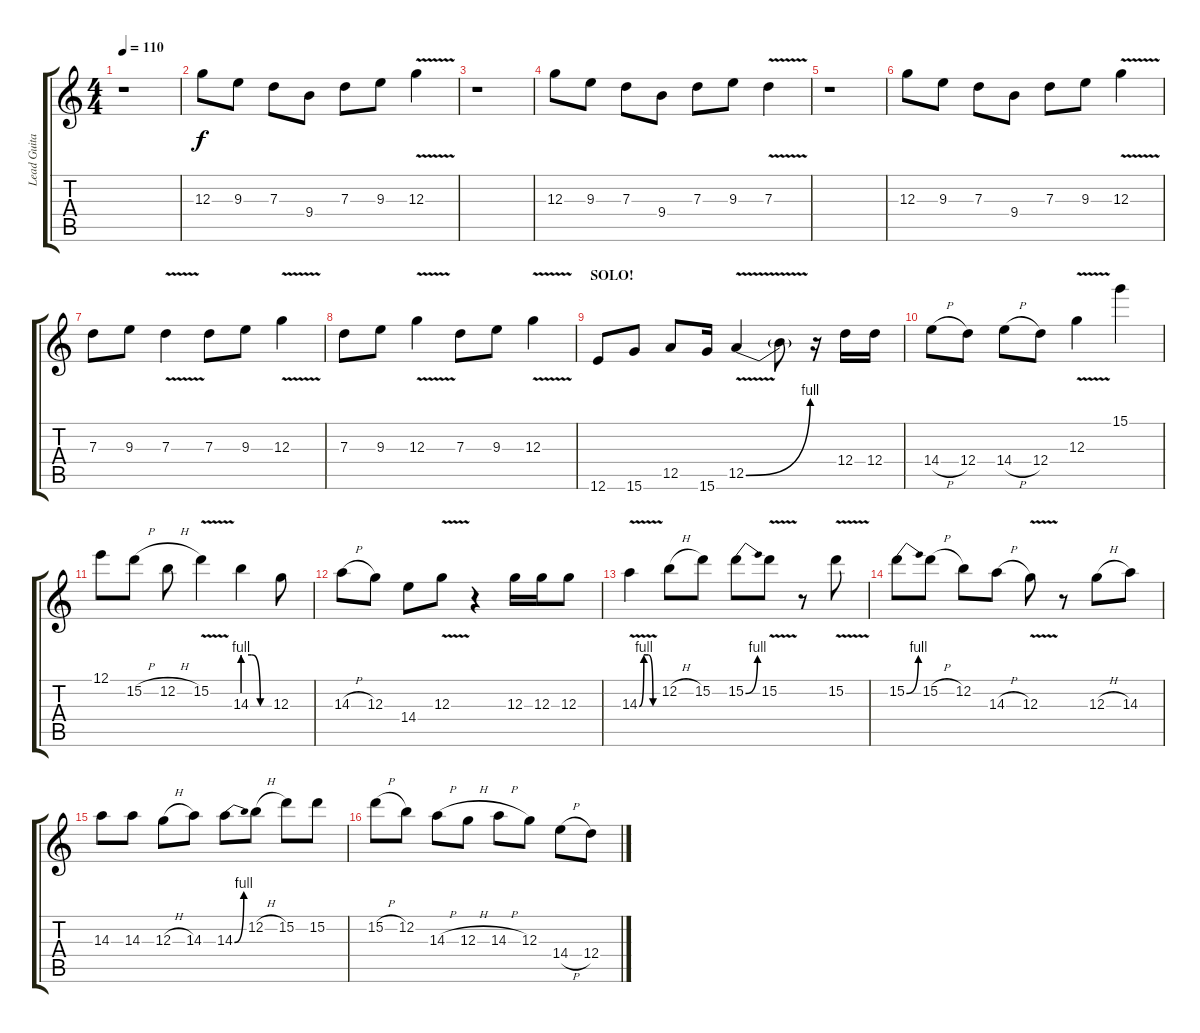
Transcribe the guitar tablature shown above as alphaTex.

\track ("Lead Guitar" "Lead Guita") {instrument distortionguitar}
\staff {score tabs}
\tuning (E4 B3 G3 D3 A2 E2) {hide}
\ts (4 4)
\tempo 110
\clef g2
\ks c
r.1{dy f} |
12.3.8 9.3.8 7.3.8 9.4.8 7.3.8 9.3.8 12.3{v}.4 |
r.1 |
12.3.8 9.3.8 7.3.8 9.4.8 7.3.8 9.3.8 7.3{v}.4 |
r.1 |
12.3.8 9.3.8 7.3.8 9.4.8 7.3.8 9.3.8 12.3{v}.4 |
7.3.8 9.3.8 7.3{v}.4 7.3.8 9.3.8 12.3{v}.4 |
7.3.8 9.3.8 12.3{v}.4 7.3.8 9.3.8 12.3{v}.4 |
\section ("" "SOLO!")
12.6.8{volume 16} 15.6.8 12.5.8 15.6.16 12.5{be (bend 0 0 60 4) v}.4 12.5{t}.8 r.16 12.4.16 12.4.16 |
14.4{h}.8 12.4.8 14.4{h}.8 12.4.8 12.3{v}.4 15.1.4 |
12.1.8 15.2{h}.8 12.2{h}.8 15.2{v}.4 14.3{be (custom 0 4 20 4 40 0 60 0)}.4 12.3.8 |
14.3{h}.8 12.3.8 14.4.8 12.3{v}.8 r.4 12.3.16 12.3.16 12.3.8 |
14.3{be (custom 0 0 15 4 30 4 45 0 60 0) v}.4 12.2{h}.8 15.2.8 15.2{be (bend 0 0 60 4)}.8 15.2{v}.8 r.8 15.2{v}.8 |
15.2{be (bend 0 0 60 4)}.8 15.2{h}.8 12.2.8 14.3{h}.8 12.3{v}.8 r.8 12.3{h}.8 14.3.8 |
14.3.8 14.3.8 12.3{h}.8 14.3.8 14.3{be (bend 0 0 60 4)}.8 12.2{h}.8 15.2.8 15.2.8 |
15.2{h}.8 12.2.8 14.3{h}.8 12.3{h}.8 14.3{h}.8 12.3.8 14.4{h}.8 12.4.8
